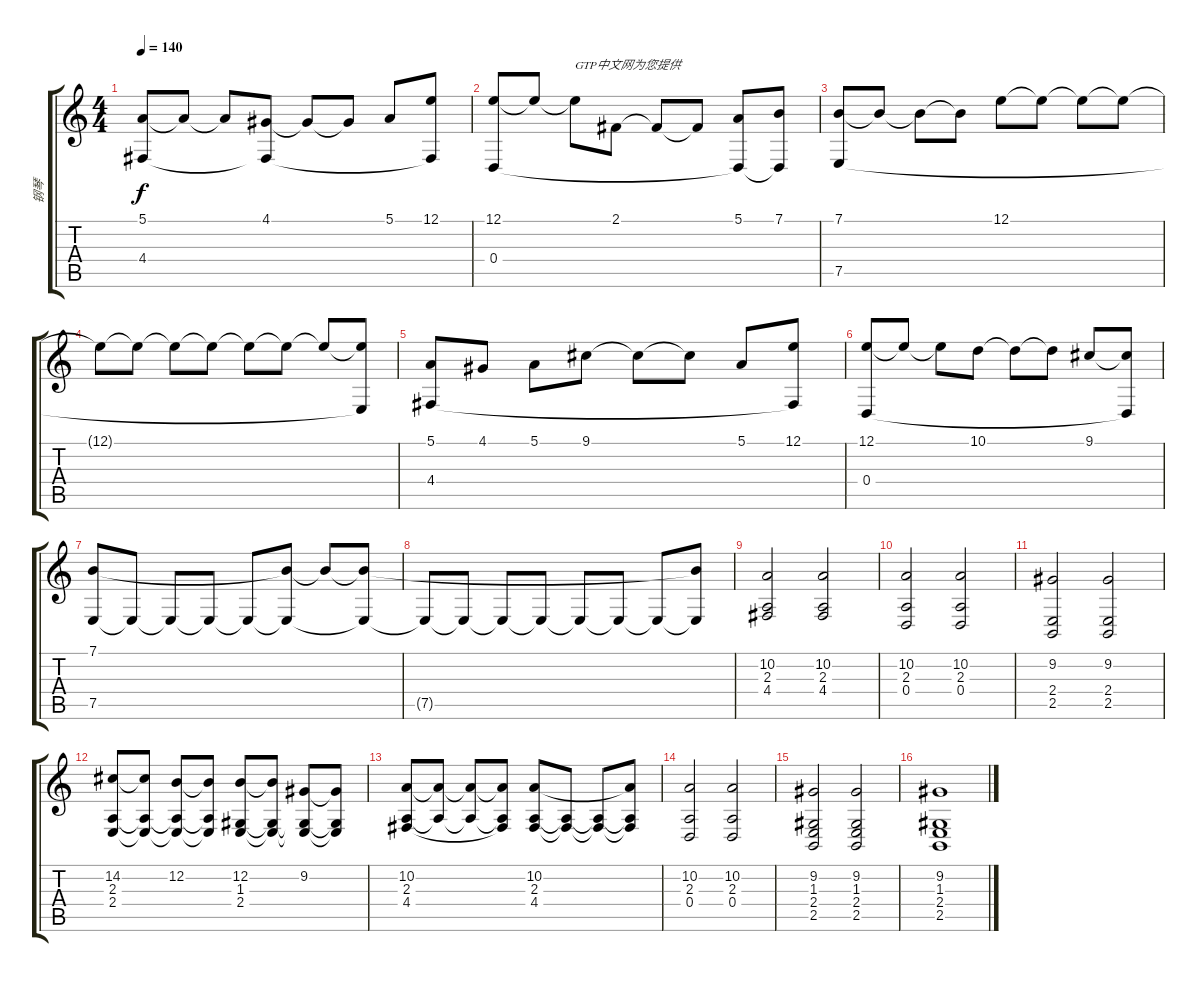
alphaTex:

\track ("钢琴" "钢琴") {instrument brightacousticpiano}
\staff {score tabs}
\tuning (E4 B3 G3 D3 A2 E2) {hide}
\ts (4 4)
\tempo 140
\clef g2
\ks c
(5.1 4.4).8{dy f volume 14 instrument brightacousticpiano} 5.1{t}.8 5.1{t}.8 (4.1 4.4{t}).8 4.1{t}.8 4.1{t}.8 5.1.8 (12.1 4.4{t}).8 |
(12.1 0.4).8 12.1{t}.8 12.1{t}.8{txt "GTP中文网为您提供"} 2.1.8 2.1{t}.8 2.1{t}.8 (5.1 0.4{t}).8 (7.1 0.4{t}).8 |
(7.1 7.5).8 7.1{t}.8 7.1{t}.8 7.1{t}.8 12.1.8 12.1{t}.8 12.1{t}.8 12.1{t}.8 |
12.1{t}.8 12.1{t}.8 12.1{t}.8 12.1{t}.8 12.1{t}.8 12.1{t}.8 12.1{t}.8 (12.1{t} 7.5{t}).8 |
(5.1 4.4).8 4.1.8 5.1.8 9.1.8 9.1{t}.8 9.1{t}.8 5.1.8 (12.1 4.4{t}).8 |
(12.1 0.4).8 12.1{t}.8 12.1{t}.8 10.1.8 10.1{t}.8 10.1{t}.8 9.1.8 (9.1{t} 0.4{t}).8 |
(7.1 7.5).8 7.5{t}.8 7.5{t}.8 7.5{t}.8 7.5{t}.8 (7.1{t} 7.5{t}).8 7.1{t}.8 (7.1{t} 7.5{t}).8 |
7.5{t}.8 7.5{t}.8 7.5{t}.8 7.5{t}.8 7.5{t}.8 7.5{t}.8 7.5{t}.8 (7.1{t} 7.5{t}).8 |
(10.2 2.3 4.4).2{volume 12} (10.2 2.3 4.4).2 |
(10.2 2.3 0.4).2 (10.2 2.3 0.4).2 |
(9.2 2.4 2.5).2 (9.2 2.4 2.5).2 |
(14.2 2.3 2.4).8 (14.2{t} 2.3{t} 2.4{t}).8 (12.2 2.3{t} 2.4{t}).8 (12.2{t} 2.3{t} 2.4{t}).8 (12.2 1.3 2.4).8 (12.2{t} 1.3{t} 2.4{t}).8 (9.2 1.3{t} 2.4{t}).8 (9.2{t} 1.3{t} 2.4{t}).8 |
(10.2 2.3 4.4).8 (10.2{t} 2.3{t}).8 (10.2{t} 2.3{t}).8 (10.2{t} 2.3{t} 4.4{t}).8 (10.2 2.3 4.4).8 (2.3{t} 4.4{t}).8 (2.3{t} 4.4{t}).8 (10.2{t} 2.3{t} 4.4{t}).8 |
(10.2 2.3 0.4).2 (10.2 2.3 0.4).2 |
(9.2 1.3 2.4 2.5).2 (9.2 1.3 2.4 2.5).2 |
(9.2 1.3 2.4 2.5).1
